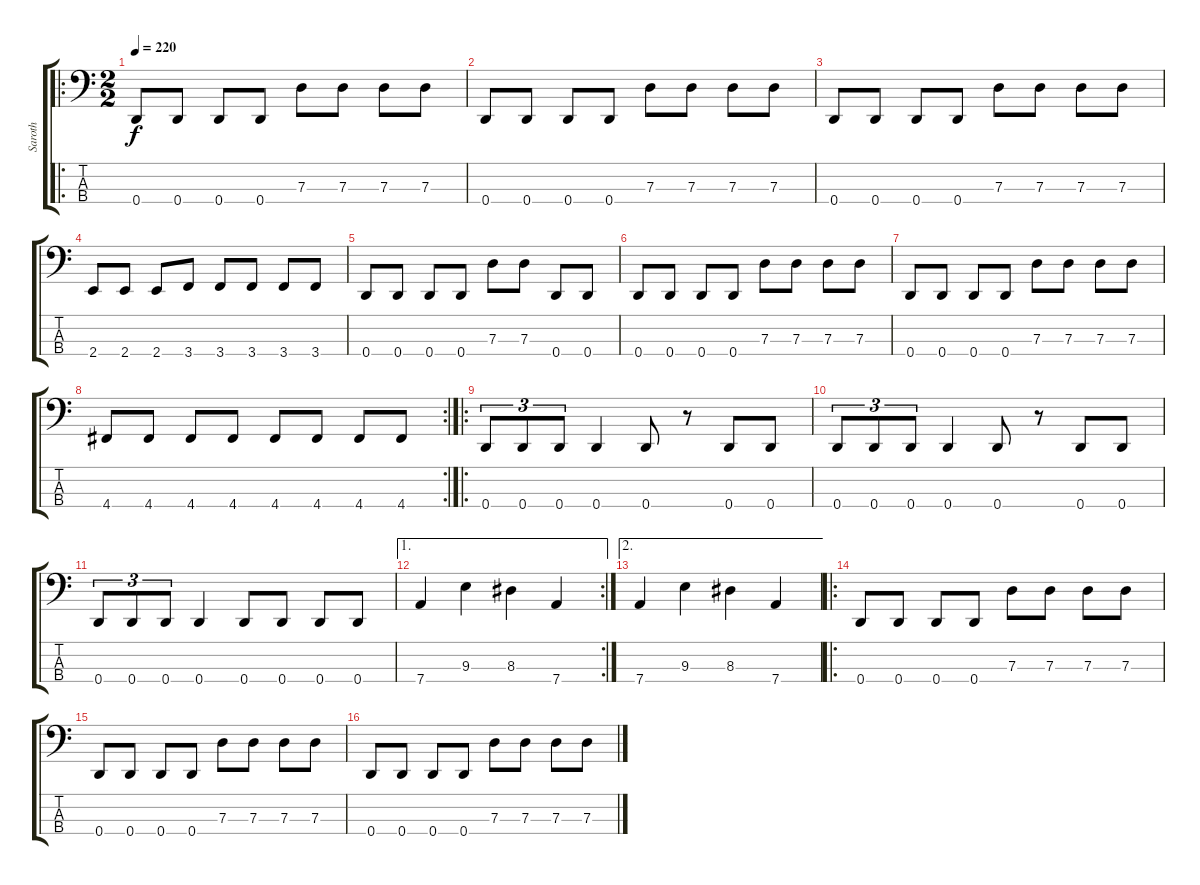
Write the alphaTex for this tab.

\track ("Saroth" "Saroth") {instrument electricbassfinger}
\staff {score tabs}
\tuning (F2 C2 G1 D1) {hide}
\ro
\ts (2 2)
\tempo 220
\clef f4
\ks c
0.4.8{dy f} 0.4.8 0.4.8 0.4.8 7.3.8 7.3.8 7.3.8 7.3.8 |
0.4.8 0.4.8 0.4.8 0.4.8 7.3.8 7.3.8 7.3.8 7.3.8 |
0.4.8 0.4.8 0.4.8 0.4.8 7.3.8 7.3.8 7.3.8 7.3.8 |
2.4.8 2.4.8 2.4.8 3.4.8 3.4.8 3.4.8 3.4.8 3.4.8 |
0.4.8 0.4.8 0.4.8 0.4.8 7.3.8 7.3.8 0.4.8 0.4.8 |
0.4.8 0.4.8 0.4.8 0.4.8 7.3.8 7.3.8 7.3.8 7.3.8 |
0.4.8 0.4.8 0.4.8 0.4.8 7.3.8 7.3.8 7.3.8 7.3.8 |
\rc 2
4.4.8 4.4.8 4.4.8 4.4.8 4.4.8 4.4.8 4.4.8 4.4.8 |
\ro
0.4.8{tu (3 2)} 0.4.8{tu (3 2)} 0.4.8{tu (3 2)} 0.4.4 0.4.8 r.8 0.4.8 0.4.8 |
0.4.8{tu (3 2)} 0.4.8{tu (3 2)} 0.4.8{tu (3 2)} 0.4.4 0.4.8 r.8 0.4.8 0.4.8 |
0.4.8{tu (3 2)} 0.4.8{tu (3 2)} 0.4.8{tu (3 2)} 0.4.4 0.4.8 0.4.8 0.4.8 0.4.8 |
\ae 1
\rc 2
7.4.4 9.3.4 8.3.4 7.4.4 |
\ae 2
7.4.4 9.3.4 8.3.4 7.4.4 |
\ro
0.4.8 0.4.8 0.4.8 0.4.8 7.3.8 7.3.8 7.3.8 7.3.8 |
0.4.8 0.4.8 0.4.8 0.4.8 7.3.8 7.3.8 7.3.8 7.3.8 |
0.4.8 0.4.8 0.4.8 0.4.8 7.3.8 7.3.8 7.3.8 7.3.8
